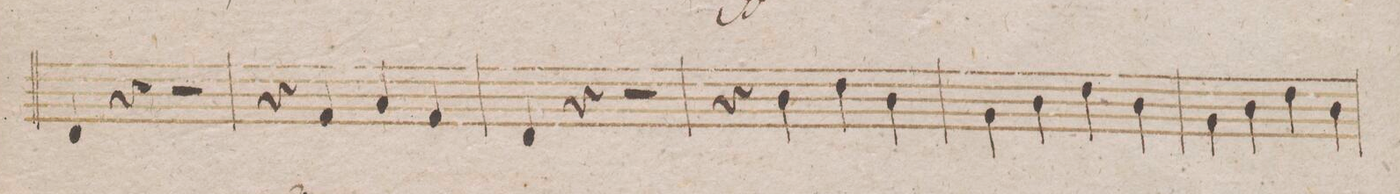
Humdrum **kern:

**kern	**dynam
*I"Violoncello	*
*clefF4	*
*k[b-]	*
*met(c)	*
*M4/4	*
4FF/	.
4r	.
2r	.
=23	=23
4r	.
4AA/	.
4C/	.
4AA/	.
=24	=24
4FF/	.
4r	.
2r	.
=25	=25
4r	.
4D\	.
4F\	.
4D\	.
=26	=26
4BB-\	.
4D\	.
4F\	.
4D\	.
=27	=27
4BB-\	.
4D\	.
4F\	.
4D\	.
=28	=28
*-	*-
